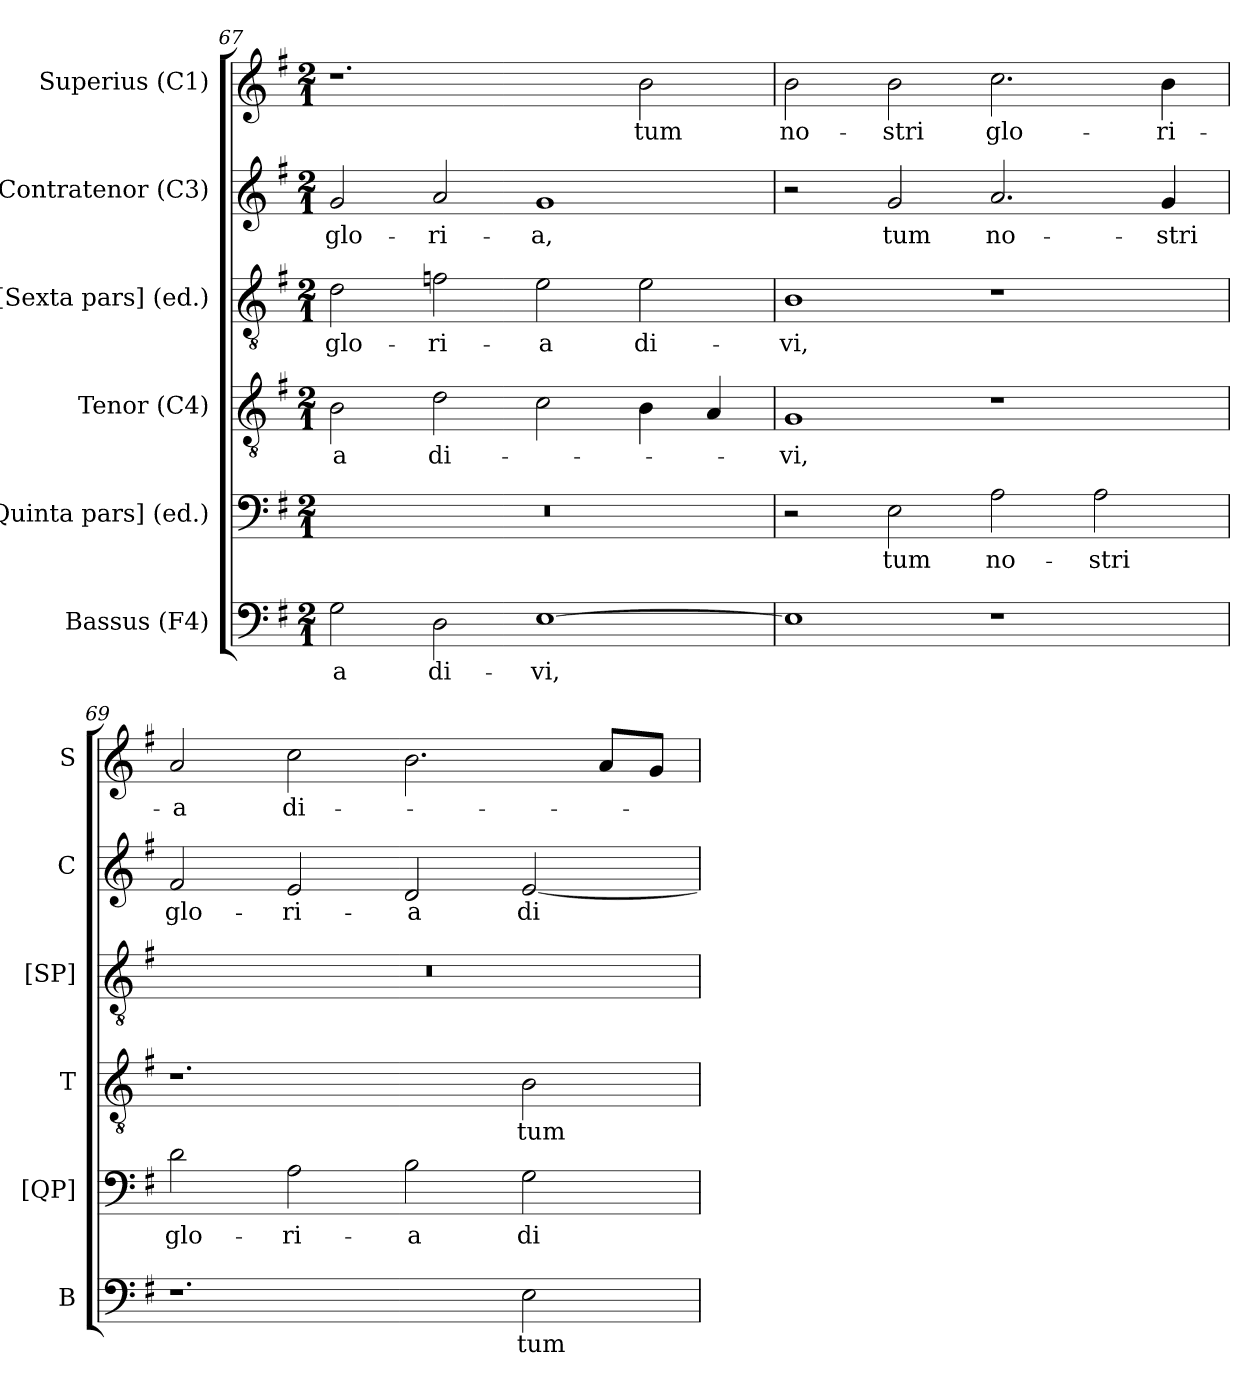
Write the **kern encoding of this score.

**kern	**text	**kern	**text	**kern	**text	**kern	**text	**kern	**text	**kern	**text
*part6	*part6	*part5	*part5	*part4	*part4	*part3	*part3	*part2	*part2	*part1	*part1
*staff6	*staff6	*staff5	*staff5	*staff4	*staff4	*staff3	*staff3	*staff2	*staff2	*staff1	*staff1
*I"Bassus (F4)	*	*I"[Quinta pars] (ed.)	*	*I"Tenor (C4)	*	*I"[Sexta pars] (ed.)	*	*I"Contratenor (C3)	*	*I"Superius (C1)	*
*I'B	*	*I'[QP]	*	*I'T	*	*I'[SP]	*	*I'C	*	*I'S	*
*clefF4	*	*clefF4	*	*clefGv2	*	*clefGv2	*	*clefG2	*	*clefG2	*
*	*	*	*	*ITrd7c12	*	*	*	*	*	*	*
*k[f#]	*	*k[f#]	*	*k[f#]	*	*k[f#]	*	*k[f#]	*	*k[f#]	*
*G:	*	*G:	*	*G:	*	*G:	*	*G:	*	*G:	*
*M2/1	*	*M2/1	*	*M2/1	*	*M2/1	*	*M2/1	*	*M2/1	*
=67	=67	=67	=67	=67	=67	=67	=67	=67	=67	=67	=67
!	!LO:LY:b:color=#000000	!LO:N:vis=1	!	!	!	!	!	!	!	!	!
!	!	!	!	!	!LO:LY:b:color=#000000	!	!	!	!	!	!
!	!	!	!	!	!	!	!LO:LY:b:color=#000000	!	!	!	!
!	!	!	!	!	!	!	!	!	!LO:LY:b:color=#000000	!	!
2Gi\	-a	0r	.	2BBi\	-a	2di\	glo-	2gi/	glo-	1.r	.
!	!LO:LY:b:color=#000000	!	!	!	!	!	!	!	!	!	!
!	!	!	!	!	!LO:LY:b:color=#000000	!	!	!	!	!	!
!	!	!	!	!	!	!	!LO:LY:b:color=#000000	!	!	!	!
!	!	!	!	!	!	!	!	!	!LO:LY:b:color=#000000	!	!
2Di\	di-	.	.	2Di\	di-	2fni\	-ri-	2ai/	-ri-	.	.
!	!LO:LY:b:color=#000000	!	!	!	!	!	!	!	!	!	!
!	!	!	!	!	!	!	!LO:LY:b:color=#000000	!	!	!	!
!	!	!	!	!	!	!	!	!	!LO:LY:b:color=#000000	!	!
[1Ei	-vi,	.	.	2Ci\	.	2ei\	-a	1gi	-a,	.	.
!	!	!	!	!	!	!	!LO:LY:b:color=#000000	!	!	!	!
!	!	!	!	!	!	!	!	!	!	!	!LO:LY:b:color=#000000
.	.	.	.	4BBi\	.	2ei\	di-	.	.	2bi\	tum
.	.	.	.	4AAi/	.	.	.	.	.	.	.
=68	=68	=68	=68	=68	=68	=68	=68	=68	=68	=68	=68
!	!	!	!	!	!LO:LY:b:color=#000000	!	!	!	!	!	!
!	!	!	!	!	!	!	!LO:LY:b:color=#000000	!	!	!	!
!	!	!	!	!	!	!	!	!	!	!	!LO:LY:b:color=#000000
1Ei]	.	2r	.	1GGi	-vi,	1Bi	-vi,	2r	.	2bi\	no-
!	!	!	!LO:LY:b:color=#000000	!	!	!	!	!	!	!	!
!	!	!	!	!	!	!	!	!	!LO:LY:b:color=#000000	!	!
!	!	!	!	!	!	!	!	!	!	!	!LO:LY:b:color=#000000
.	.	2Ei\	tum	.	.	.	.	2gi/	tum	2bi\	-stri
!	!	!	!LO:LY:b:color=#000000	!	!	!	!	!	!	!	!
!	!	!	!	!	!	!	!	!	!LO:LY:b:color=#000000	!	!
!	!	!	!	!	!	!	!	!	!	!	!LO:LY:b:color=#000000
1r	.	2Ai\	no-	1r	.	1r	.	2.ai/	no-	2.cci\	glo-
!	!	!	!LO:LY:b:color=#000000	!	!	!	!	!	!	!	!
.	.	2Ai\	-stri	.	.	.	.	.	.	.	.
!	!	!	!	!	!	!	!	!	!LO:LY:b:color=#000000	!	!
!	!	!	!	!	!	!	!	!	!	!	!LO:LY:b:color=#000000
.	.	.	.	.	.	.	.	4gi/	-stri	4bi\	-ri-
=69	=69	=69	=69	=69	=69	=69	=69	=69	=69	=69	=69
!	!	!	!LO:LY:b:color=#000000	!	!	!LO:N:vis=1	!	!	!	!	!
!	!	!	!	!	!	!	!	!	!LO:LY:b:color=#000000	!	!
!	!	!	!	!	!	!	!	!	!	!	!LO:LY:b:color=#000000
1.r	.	2di\	glo-	1.r	.	0r	.	2f#i/	glo-	2ai/	-a
!	!	!	!LO:LY:b:color=#000000	!	!	!	!	!	!	!	!
!	!	!	!	!	!	!	!	!	!LO:LY:b:color=#000000	!	!
!	!	!	!	!	!	!	!	!	!	!	!LO:LY:b:color=#000000
.	.	2Ai\	-ri-	.	.	.	.	2ei/	-ri-	2cci\	di-
!	!	!	!LO:LY:b:color=#000000	!	!	!	!	!	!	!	!
!	!	!	!	!	!	!	!	!	!LO:LY:b:color=#000000	!	!
.	.	2Bi\	-a	.	.	.	.	2di/	-a	2.bi\	.
!	!LO:LY:b:color=#000000	!	!	!	!	!	!	!	!	!	!
!	!	!	!LO:LY:b:color=#000000	!	!	!	!	!	!	!	!
!	!	!	!	!	!LO:LY:b:color=#000000	!	!	!	!	!	!
!	!	!	!	!	!	!	!	!	!LO:LY:b:color=#000000	!	!
2Ei\	tum	2Gi\	di-	2BBi\	tum	.	.	[2ei/	di-	.	.
.	.	.	.	.	.	.	.	.	.	8ai/L	.
.	.	.	.	.	.	.	.	.	.	8gi/J	.
=	=	=	=	=	=	=	=	=	=	=	=
*-	*-	*-	*-	*-	*-	*-	*-	*-	*-	*-	*-
